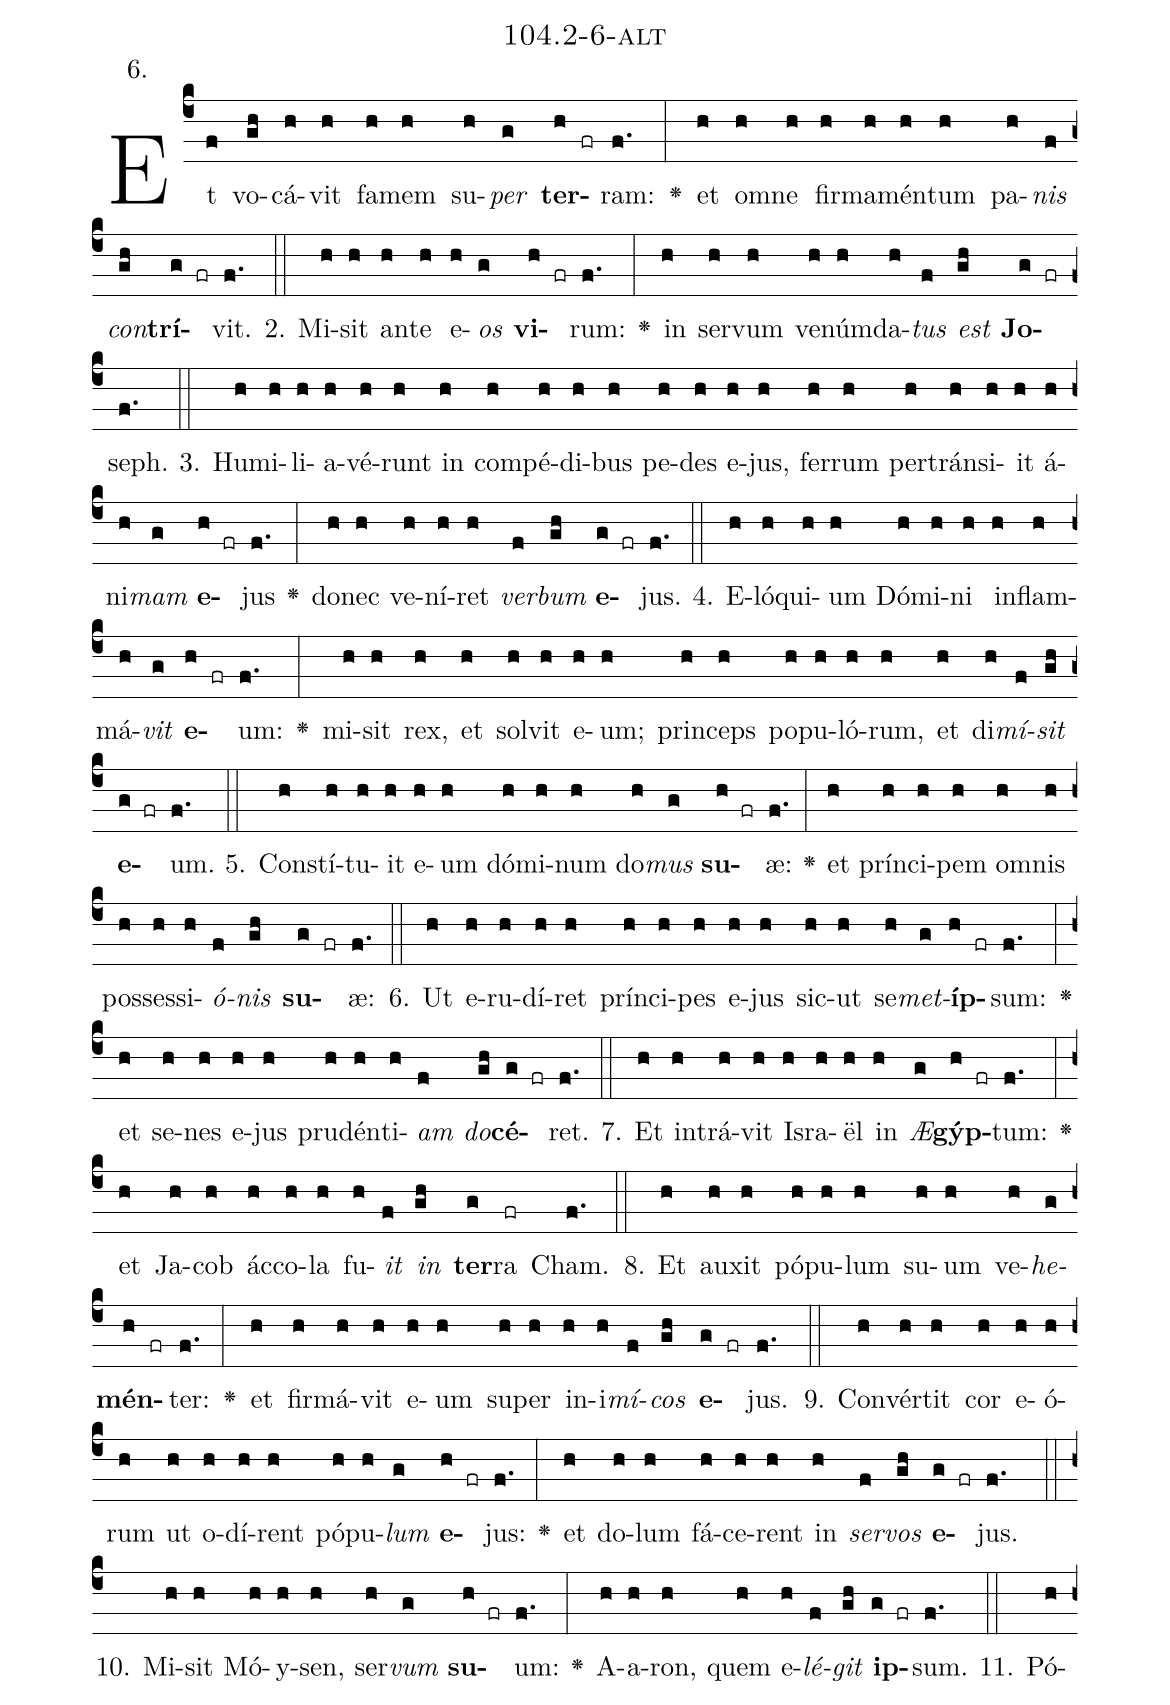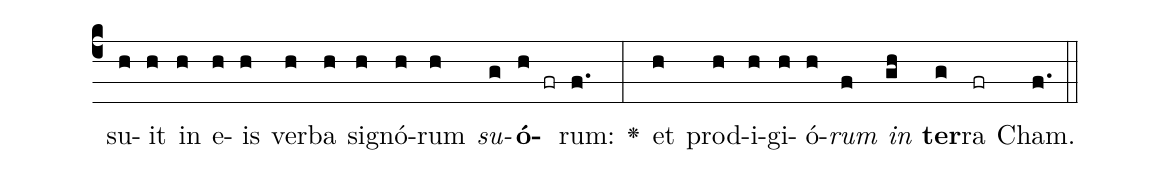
name: 104.2-6-alt;
annotation: 6.;
%%
(c4)Et(f) vo(gh)cá(h)vit(h) fa(h)mem(h) su(h)<i>per</i>(g) <b>ter</b>(h fr)ram:(f.) <v>\greheightstar</v>(:) et(h) om(h)ne(h) fir(h)ma(h)mén(h)tum(h) pa(h)<i>nis</i>(f) <i>con</i>(gh)<b>trí</b>(g fr)vit.(f.) (::)
2. Mi(h)sit(h) an(h)te(h) e(h)<i>os</i>(g) <b>vi</b>(h fr)rum:(f.) <v>\greheightstar</v>(:) in(h) ser(h)vum(h) ve(h)núm(h)da(h)<i>tus</i>(f) <i>est</i>(gh) <b>Jo</b>(g fr)seph.(f.) (::)
3. Hu(h)mi(h)li(h)a(h)vé(h)runt(h) in(h) com(h)pé(h)di(h)bus(h) pe(h)des(h) e(h)jus,(h) fer(h)rum(h) per(h)tráns(h)i(h)it(h) á(h)ni(h)<i>mam</i>(g) <b>e</b>(h fr)jus(f.) <v>\greheightstar</v>(:) do(h)nec(h) ve(h)ní(h)ret(h) <i>ver</i>(f)<i>bum</i>(gh) <b>e</b>(g fr)jus.(f.) (::)
4. E(h)ló(h)qui(h)um(h) Dó(h)mi(h)ni(h) in(h)flam(h)má(h)<i>vit</i>(g) <b>e</b>(h fr)um:(f.) <v>\greheightstar</v>(:) mi(h)sit(h) rex,(h) et(h) sol(h)vit(h) e(h)um;(h) prin(h)ceps(h) po(h)pu(h)ló(h)rum,(h) et(h) di(h)<i>mí</i>(f)<i>sit</i>(gh) <b>e</b>(g fr)um.(f.) (::)
5. Con(h)stí(h)tu(h)it(h) e(h)um(h) dó(h)mi(h)num(h) do(h)<i>mus</i>(g) <b>su</b>(h fr)æ:(f.) <v>\greheightstar</v>(:) et(h) prín(h)ci(h)pem(h) om(h)nis(h) pos(h)ses(h)si(h)<i>ó</i>(f)<i>nis</i>(gh) <b>su</b>(g fr)æ:(f.) (::)
6. Ut(h) e(h)ru(h)dí(h)ret(h) prín(h)ci(h)pes(h) e(h)jus(h) sic(h)ut(h) se(h)<i>met</i>(g)<b>íp</b>(h fr)sum:(f.) <v>\greheightstar</v>(:) et(h) se(h)nes(h) e(h)jus(h) pru(h)dén(h)ti(h)<i>am</i>(f) <i>do</i>(gh)<b>cé</b>(g fr)ret.(f.) (::)
7. Et(h) in(h)trá(h)vit(h) Is(h)ra(h)ël(h) in(h) <i>Æ</i>(g)<b>gýp</b>(h fr)tum:(f.) <v>\greheightstar</v>(:) et(h) Ja(h)cob(h) ác(h)co(h)la(h) fu(h)<i>it</i>(f) <i>in</i>(gh) <b>ter</b>(g)ra(fr) Cham.(f.) (::)
8. Et(h) au(h)xit(h) pó(h)pu(h)lum(h) su(h)um(h) ve(h)<i>he</i>(g)<b>mén</b>(h fr)ter:(f.) <v>\greheightstar</v>(:) et(h) fir(h)má(h)vit(h) e(h)um(h) su(h)per(h) in(h)i(h)<i>mí</i>(f)<i>cos</i>(gh) <b>e</b>(g fr)jus.(f.) (::)
9. Con(h)vér(h)tit(h) cor(h) e(h)ó(h)rum(h) ut(h) o(h)dí(h)rent(h) pó(h)pu(h)<i>lum</i>(g) <b>e</b>(h fr)jus:(f.) <v>\greheightstar</v>(:) et(h) do(h)lum(h) fá(h)ce(h)rent(h) in(h) <i>ser</i>(f)<i>vos</i>(gh) <b>e</b>(g fr)jus.(f.) (::)
10. Mi(h)sit(h) Mó(h)y(h)sen,(h) ser(h)<i>vum</i>(g) <b>su</b>(h fr)um:(f.) <v>\greheightstar</v>(:) A(h)a(h)ron,(h) quem(h) e(h)<i>lé</i>(f)<i>git</i>(gh) <b>ip</b>(g fr)sum.(f.) (::)
11. Pó(h)su(h)it(h) in(h) e(h)is(h) ver(h)ba(h) si(h)gnó(h)rum(h) <i>su</i>(g)<b>ó</b>(h fr)rum:(f.) <v>\greheightstar</v>(:) et(h) prod(h)i(h)gi(h)ó(h)<i>rum</i>(f) <i>in</i>(gh) <b>ter</b>(g)ra(fr) Cham.(f.) (::)
